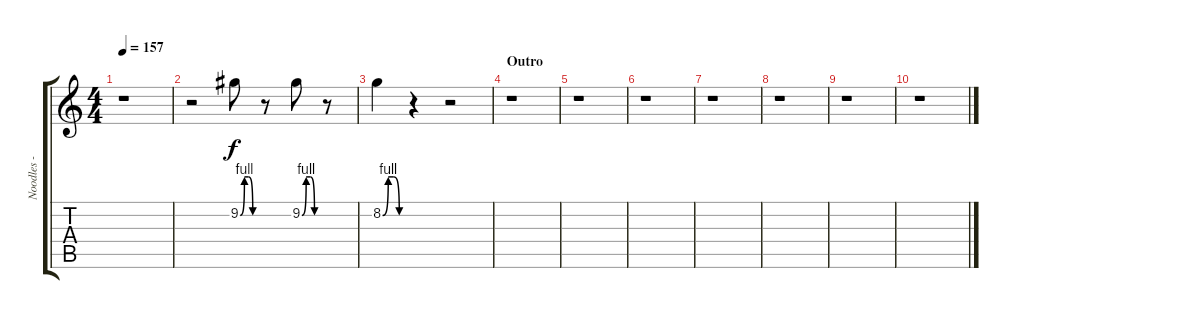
\track ("Noodles - Lead Guitar" "Noodles - ") {instrument overdrivenguitar}
\staff {score tabs}
\tuning (E4 B3 G3 D3 A2 E2) {hide}
\ts (4 4)
\tempo 157
\clef g2
\ks c
r.1{dy f} |
r.2 9.2{be (custom 0 0 15 4 30 4 45 0 60 0)}.8 r.8 9.2{be (custom 0 0 15 4 30 4 45 0 60 0)}.8 r.8 |
8.2{be (custom 0 0 15 4 30 4 45 0 60 0)}.4 r.4 r.2 |
\section ("" "Outro")
r.1 |
r.1 |
r.1 |
r.1 |
r.1 |
r.1 |
r.1
